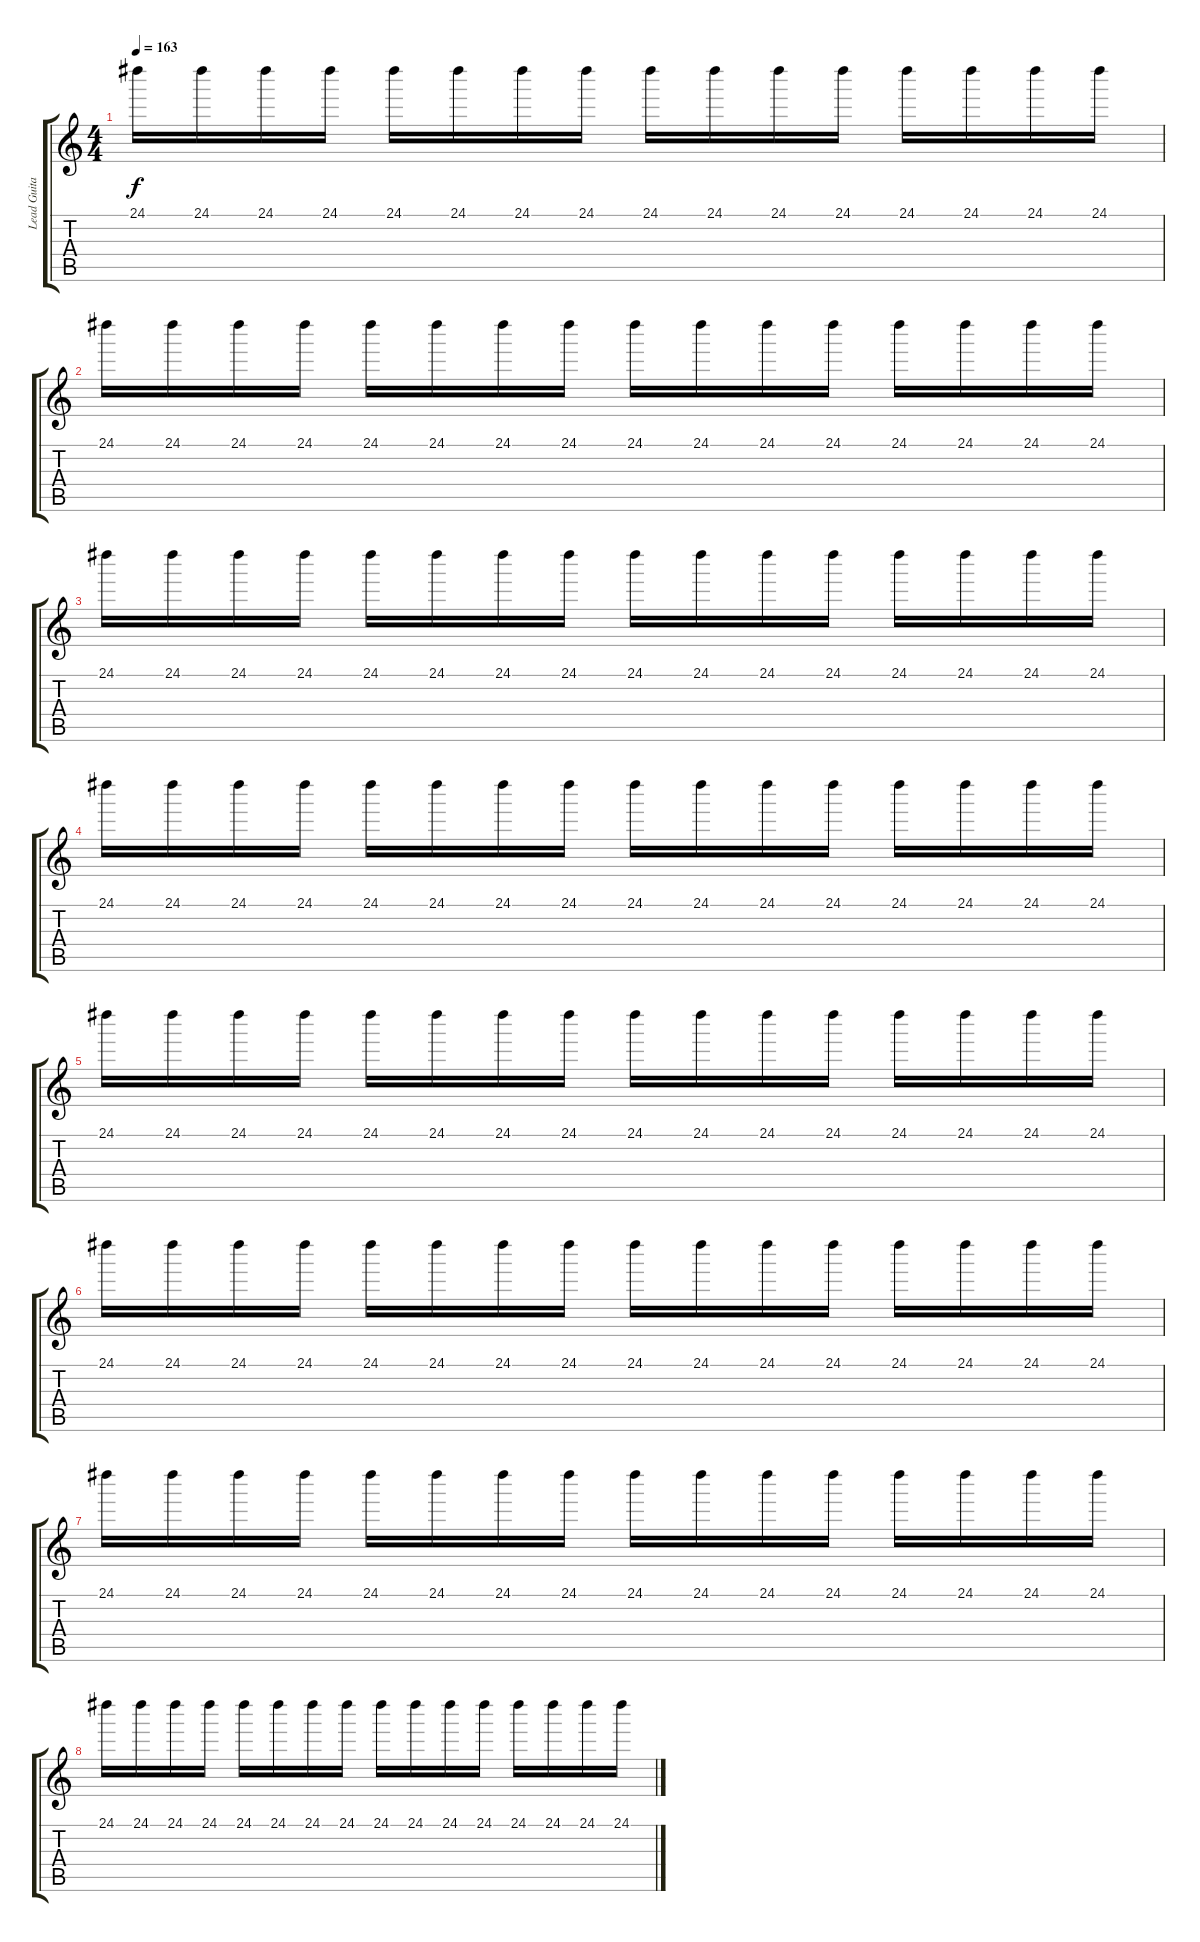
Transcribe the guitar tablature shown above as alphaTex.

\track ("Lead Guitar" "Lead Guita") {instrument distortionguitar}
\staff {score tabs}
\tuning (Eb4 Bb3 Gb3 Db3 Ab2 Eb2) {hide}
\ts (4 4)
\tempo 163
\clef g2
\ks c
24.1.16{dy f} 24.1.16 24.1.16 24.1.16 24.1.16 24.1.16 24.1.16 24.1.16 24.1.16 24.1.16 24.1.16 24.1.16 24.1.16 24.1.16 24.1.16 24.1.16 |
24.1.16 24.1.16 24.1.16 24.1.16 24.1.16 24.1.16 24.1.16 24.1.16 24.1.16 24.1.16 24.1.16 24.1.16 24.1.16 24.1.16 24.1.16 24.1.16 |
24.1.16 24.1.16 24.1.16 24.1.16 24.1.16 24.1.16 24.1.16 24.1.16 24.1.16 24.1.16 24.1.16 24.1.16 24.1.16 24.1.16 24.1.16 24.1.16 |
24.1.16 24.1.16 24.1.16 24.1.16 24.1.16 24.1.16 24.1.16 24.1.16 24.1.16 24.1.16 24.1.16 24.1.16 24.1.16 24.1.16 24.1.16 24.1.16 |
24.1.16 24.1.16 24.1.16 24.1.16 24.1.16 24.1.16 24.1.16 24.1.16 24.1.16 24.1.16 24.1.16 24.1.16 24.1.16 24.1.16 24.1.16 24.1.16 |
24.1.16 24.1.16 24.1.16 24.1.16 24.1.16 24.1.16 24.1.16 24.1.16 24.1.16 24.1.16 24.1.16 24.1.16 24.1.16 24.1.16 24.1.16 24.1.16 |
24.1.16 24.1.16 24.1.16 24.1.16 24.1.16 24.1.16 24.1.16 24.1.16 24.1.16 24.1.16 24.1.16 24.1.16 24.1.16 24.1.16 24.1.16 24.1.16 |
24.1.16 24.1.16 24.1.16 24.1.16 24.1.16 24.1.16 24.1.16 24.1.16 24.1.16 24.1.16 24.1.16 24.1.16 24.1.16 24.1.16 24.1.16 24.1.16
